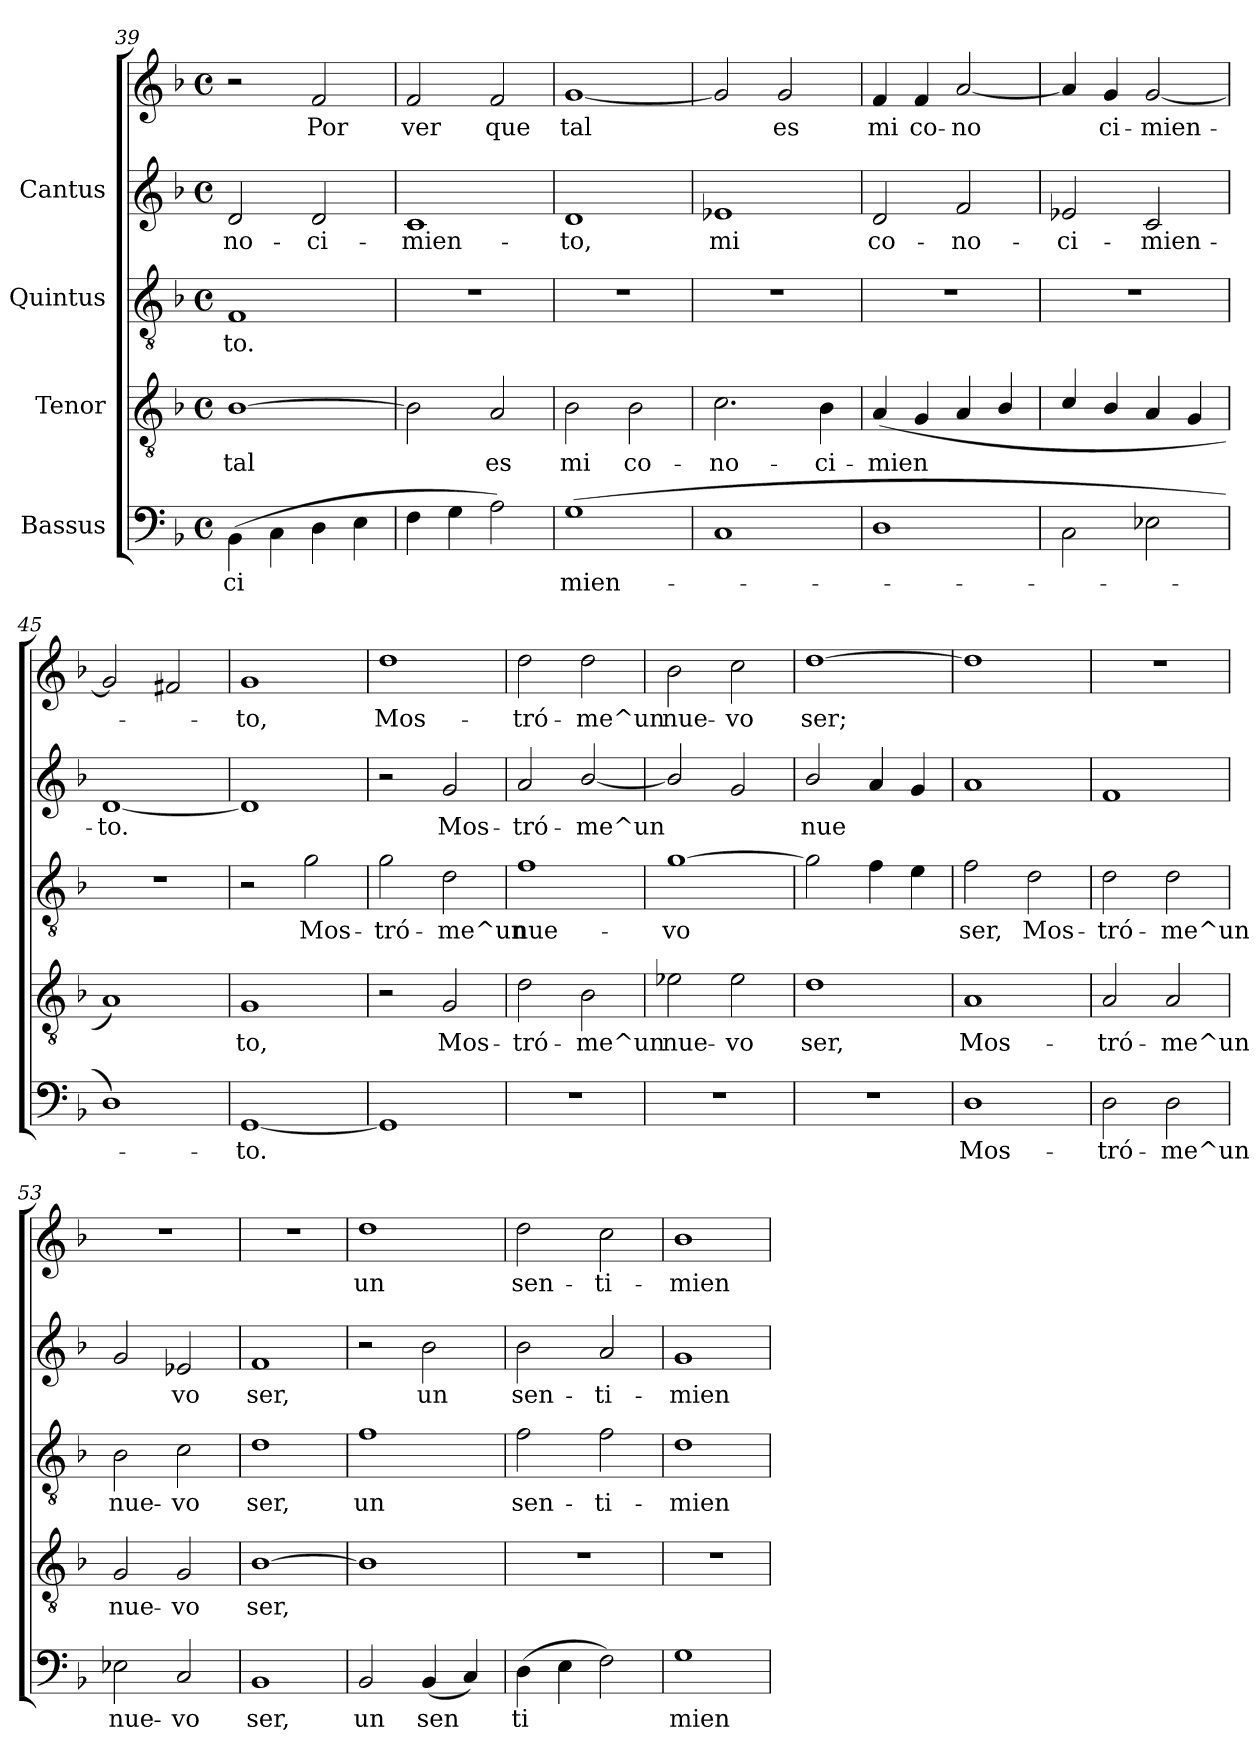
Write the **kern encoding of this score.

**kern	**text	**kern	**text	**kern	**text	**kern	**text	**kern	**text
*part4	*part4	*part3	*part3	*part2	*part2	*part1	*part1	*part1	*part1
*staff5	*staff5	*staff4	*staff4	*staff3	*staff3	*staff2	*staff2	*staff1	*staff1
*I"Bassus	*	*I"Tenor	*	*I"Quintus	*	*I"Cantus	*	*	*
*clefF4	*	*clefGv2	*	*clefGv2	*	*clefG2	*	*clefG2	*
*k[b-]	*	*k[b-]	*	*k[b-]	*	*k[b-]	*	*k[b-]	*
*F:	*	*F:	*	*F:	*	*F:	*	*F:	*
*M4/4	*	*M4/4	*	*M4/4	*	*M4/4	*	*M4/4	*
*met(c)	*	*met(c)	*	*met(c)	*	*met(c)	*	*met(c)	*
=39	=39	=39	=39	=39	=39	=39	=39	=39	=39
!	!LO:LY:b:cj	!	!LO:LY:b:cj	!	!LO:LY:b:cj	!	!LO:LY:b:cj	!	!
(>4BB-\	-ci-	[>1B-	tal	1F	-to.	2d/	no-	2r	.
!	!LO:LY:b:cj	!	!	!	!	!	!	!	!
4C\	--	.	.	.	.	.	.	.	.
!	!LO:LY:b:cj	!	!	!	!	!	!LO:LY:b:cj	!	!LO:LY:b:cj
4D\	--	.	.	.	.	2d/	-ci-	2f/	-Por
!	!LO:LY:b:cj	!	!	!	!	!	!	!	!
4E\	--	.	.	.	.	.	.	.	.
=40	=40	=40	=40	=40	=40	=40	=40	=40	=40
!	!	!	!LO:LY:b:cj	!	!	!	!LO:LY:b:cj	!	!LO:LY:b:cj
4F\	.	2B-\]	.	1r	.	1c	mien-	2f/	-ver
4G\	.	.	.	.	.	.	.	.	.
!	!	!	!LO:LY:b:cj	!	!	!	!	!	!LO:LY:b:cj
2A\)	.	2A/	es	.	.	.	.	2f/	que
=41	=41	=41	=41	=41	=41	=41	=41	=41	=41
!	!LO:LY:b:cj	!	!LO:LY:b:cj	!	!	!	!LO:LY:b:cj	!	!LO:LY:b:cj
(>1G	-mien-	2B-\	mi	1r	.	1d	to,	[<1g	-tal
!	!	!	!LO:LY:b:cj	!	!	!	!	!	!
.	.	2B-\	co-	.	.	.	.	.	.
!!LO:PB:g=z
=42	=42	=42	=42	=42	=42	=42	=42	=42	=42
!	!	!	!LO:LY:b:cj	!	!	!	!LO:LY:b:cj	!	!LO:LY:b:cj
1C	.	2.c\	-no-	1r	.	1e-X	mi	2g/]	.
!	!	!	!	!	!	!	!	!	!LO:LY:b:cj
.	.	.	.	.	.	.	.	2g/	es
!	!	!	!LO:LY:b:cj	!	!	!	!	!	!
.	.	4B-\	-ci-	.	.	.	.	.	.
=43	=43	=43	=43	=43	=43	=43	=43	=43	=43
!	!	!	!LO:LY:b:cj	!	!	!	!LO:LY:b:cj	!	!LO:LY:b:cj
1D	.	(<4A/	-mien-	1r	.	2d/	-co-	4f/	mi
!	!	!	!LO:LY:b:cj	!	!	!	!	!	!LO:LY:b:cj
.	.	4G/	--	.	.	.	.	4f/	co-
!	!	!	!LO:LY:b:cj	!	!	!	!LO:LY:b:cj	!	!LO:LY:b:cj
.	.	4A/	--	.	.	2f/	-no-	[<2a/	-no-
!	!	!	!LO:LY:b:cj	!	!	!	!	!	!
.	.	4B-/	--	.	.	.	.	.	.
=44	=44	=44	=44	=44	=44	=44	=44	=44	=44
!	!	!	!	!	!	!	!LO:LY:b:cj	!	!LO:LY:b:cj
2C\	.	4c/	.	1r	.	2e-X/	-ci-	4a/]	-
!	!	!	!	!	!	!	!	!	!LO:LY:b:cj
.	.	4B-/	.	.	.	.	.	4g/	ci-
!	!	!	!	!	!	!	!LO:LY:b:cj	!	!LO:LY:b:cj
2E-X\	.	4A/	.	.	.	2c/	-mien-	[<2g/	-mien-
.	.	4G/	.	.	.	.	.	.	.
=45	=45	=45	=45	=45	=45	=45	=45	=45	=45
!	!	!	!	!	!	!	!LO:LY:b:cj	!	!
1D)	.	1A)	.	1r	.	[<1d	-to.	2g/]	.
.	.	.	.	.	.	.	.	2f#X/	.
=46	=46	=46	=46	=46	=46	=46	=46	=46	=46
!	!LO:LY:b:cj	!	!LO:LY:b:cj	!	!	!	!	!	!LO:LY:b:cj
[<1GG	-to.	1G	-to,	2r	.	1d]	.	1g	to,
!	!	!	!	!	!LO:LY:b:cj	!	!	!	!
.	.	.	.	2g\	Mos-	.	.	.	.
=47	=47	=47	=47	=47	=47	=47	=47	=47	=47
!	!	!	!	!	!LO:LY:b:cj	!	!	!	!LO:LY:b:cj
1GG]	.	2r	.	2g\	-tró-	2r	.	1dd	Mos-
!	!	!	!LO:LY:b:cj	!	!LO:LY:b:cj	!	!LO:LY:b:cj	!	!
.	.	2G/	Mos-	2d\	-me^un	2g/	-Mos-	.	.
=48	=48	=48	=48	=48	=48	=48	=48	=48	=48
!	!	!	!LO:LY:b:cj	!	!LO:LY:b:cj	!	!LO:LY:b:cj	!	!LO:LY:b:cj
1r	.	2d\	-tró-	1f	nue-	2a/	tró-	2dd\	-tró-
!	!	!	!LO:LY:b:cj	!	!	!	!LO:LY:b:cj	!	!LO:LY:b:cj
.	.	2B-\	-me^un	.	.	[<2b-/	-me^un	2dd\	-me^un
!!LO:LB:g=z
=49	=49	=49	=49	=49	=49	=49	=49	=49	=49
!	!	!	!LO:LY:b:cj	!	!LO:LY:b:cj	!	!	!	!LO:LY:b:cj
1r	.	2e-X\	nue-	[>1g	-vo	2b-/]	.	2b-\	nue-
!	!	!	!LO:LY:b:cj	!	!	!	!	!	!LO:LY:b:cj
.	.	2e-\	-vo	.	.	2g/	.	2cc\	-vo
=50	=50	=50	=50	=50	=50	=50	=50	=50	=50
!	!	!	!LO:LY:b:cj	!	!	!	!LO:LY:b:cj	!	!LO:LY:b:cj
1r	.	1d	ser,	2g\]	.	2b-/	nue-	[>1dd	ser;
!	!	!	!	!	!	!	!LO:LY:b:cj	!	!
.	.	.	.	4f\	.	4a/	--	.	.
!	!	!	!	!	!	!	!LO:LY:b:cj	!	!
.	.	.	.	4e\	.	4g/	--	.	.
=51	=51	=51	=51	=51	=51	=51	=51	=51	=51
!	!LO:LY:b:cj	!	!LO:LY:b:cj	!	!LO:LY:b:cj	!	!	!	!
1D	Mos-	1A	Mos-	2f\	ser,	1a	.	1dd]	.
!	!	!	!	!	!LO:LY:b:cj	!	!	!	!
.	.	.	.	2d\	Mos-	.	.	.	.
=52	=52	=52	=52	=52	=52	=52	=52	=52	=52
!	!LO:LY:b:cj	!	!LO:LY:b:cj	!	!LO:LY:b:cj	!	!	!	!
2D\	-tró-	2A/	-tró-	2d\	-tró-	1f	.	1r	.
!	!LO:LY:b:cj	!	!LO:LY:b:cj	!	!LO:LY:b:cj	!	!	!	!
2D\	-me^un	2A/	-me^un	2d\	-me^un	.	.	.	.
=53	=53	=53	=53	=53	=53	=53	=53	=53	=53
!	!LO:LY:b:cj	!	!LO:LY:b:cj	!	!LO:LY:b:cj	!	!LO:LY:b:cj	!	!
2E-X\	nue-	2G/	nue-	2B-\	nue-	2g/	-	1r	.
!	!LO:LY:b:cj	!	!LO:LY:b:cj	!	!LO:LY:b:cj	!	!LO:LY:b:cj	!	!
2C/	-vo	2G/	-vo	2c\	-vo	2e-X/	vo	.	.
=54	=54	=54	=54	=54	=54	=54	=54	=54	=54
!	!LO:LY:b:cj	!	!LO:LY:b:cj	!	!LO:LY:b:cj	!	!LO:LY:b:cj	!	!
1BB-	ser,	[>1B-	ser,	1d	ser,	1f	ser,	1r	.
=55	=55	=55	=55	=55	=55	=55	=55	=55	=55
!	!LO:LY:b:cj	!	!	!	!LO:LY:b:cj	!	!	!	!LO:LY:b:cj
2BB-/	un	1B-]	.	1f	un	2r	.	1dd	un
!	!LO:LY:b:cj	!	!	!	!	!	!LO:LY:b:cj	!	!
(<4BB-/	sen-	.	.	.	.	2b-\	un	.	.
!	!LO:LY:b:cj	!	!	!	!	!	!	!	!
4C/)	--	.	.	.	.	.	.	.	.
!!LO:LB:g=z
=56	=56	=56	=56	=56	=56	=56	=56	=56	=56
!	!LO:LY:b:cj	!	!	!	!LO:LY:b:cj	!	!LO:LY:b:cj	!	!LO:LY:b:cj
(>4D\	-ti-	1r	.	2f\	sen-	2b-\	-sen-	2dd\	sen-
!	!LO:LY:b:cj	!	!	!	!	!	!	!	!
4E\	--	.	.	.	.	.	.	.	.
!	!LO:LY:b:cj	!	!	!	!LO:LY:b:cj	!	!LO:LY:b:cj	!	!LO:LY:b:cj
2F\)	--	.	.	2f\	-ti-	2a/	-ti-	2cc\	-ti-
=57	=57	=57	=57	=57	=57	=57	=57	=57	=57
!	!LO:LY:b:cj	!	!	!	!LO:LY:b:cj	!	!LO:LY:b:cj	!	!LO:LY:b:cj
1G	-mien-	1r	.	1d	-mien-	1g	-mien-	1b-	-mien-
=	=	=	=	=	=	=	=	=	=
*-	*-	*-	*-	*-	*-	*-	*-	*-	*-
